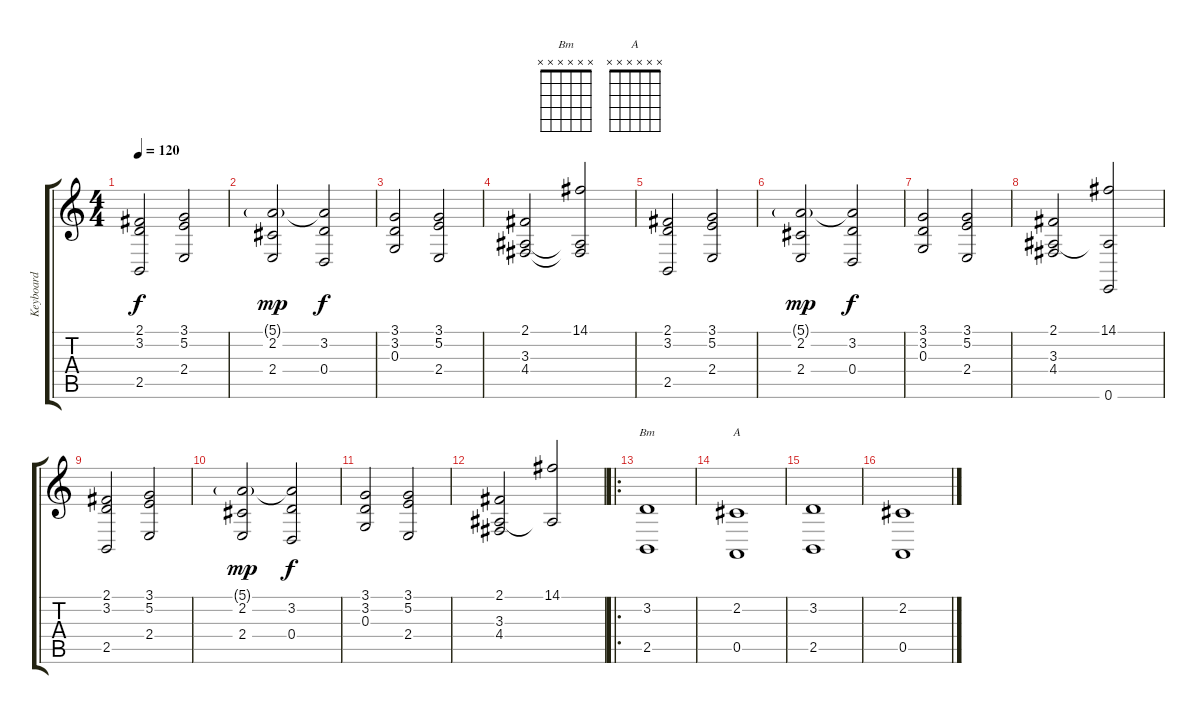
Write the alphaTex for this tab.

\track ("Keyboard" "Keyboard") {instrument synthstrings1}
\staff {score tabs}
\tuning (E4 B3 G3 D3 A2 E2) {hide}
\chord ("Bm" x x x x x x) {firstfret 0}
\chord ("A" x x x x x x) {firstfret 0}
\ts (4 4)
\tempo 120
\clef g2
\ks c
(2.1 3.2 2.5).2{dy f} (3.1 5.2 2.4).2 |
(5.1{g} 2.2 2.4).2{dy mp} (5.1{t} 3.2 0.4).2{dy f} |
(3.1 3.2 0.3).2 (3.1 5.2 2.4).2 |
(2.1 3.3 4.4).2 (14.1 3.3{t} 4.4{t}).2 |
(2.1 3.2 2.5).2 (3.1 5.2 2.4).2 |
(5.1{g} 2.2 2.4).2{dy mp} (5.1{t} 3.2 0.4).2{dy f} |
(3.1 3.2 0.3).2 (3.1 5.2 2.4).2 |
(2.1 3.3 4.4).2 (14.1 3.3{t} 0.6).2 |
(2.1 3.2 2.5).2 (3.1 5.2 2.4).2 |
(5.1{g} 2.2 2.4).2{dy mp} (5.1{t} 3.2 0.4).2{dy f} |
(3.1 3.2 0.3).2 (3.1 5.2 2.4).2 |
(2.1 3.3 4.4).2 (14.1 3.3{t}).2 |
\ro
(3.2 2.5).1{ch "Bm" volume 12 instrument synthstrings1} |
(2.2 0.5).1{ch "A"} |
(3.2 2.5).1{volume 12 instrument synthstrings1} |
(2.2 0.5).1
